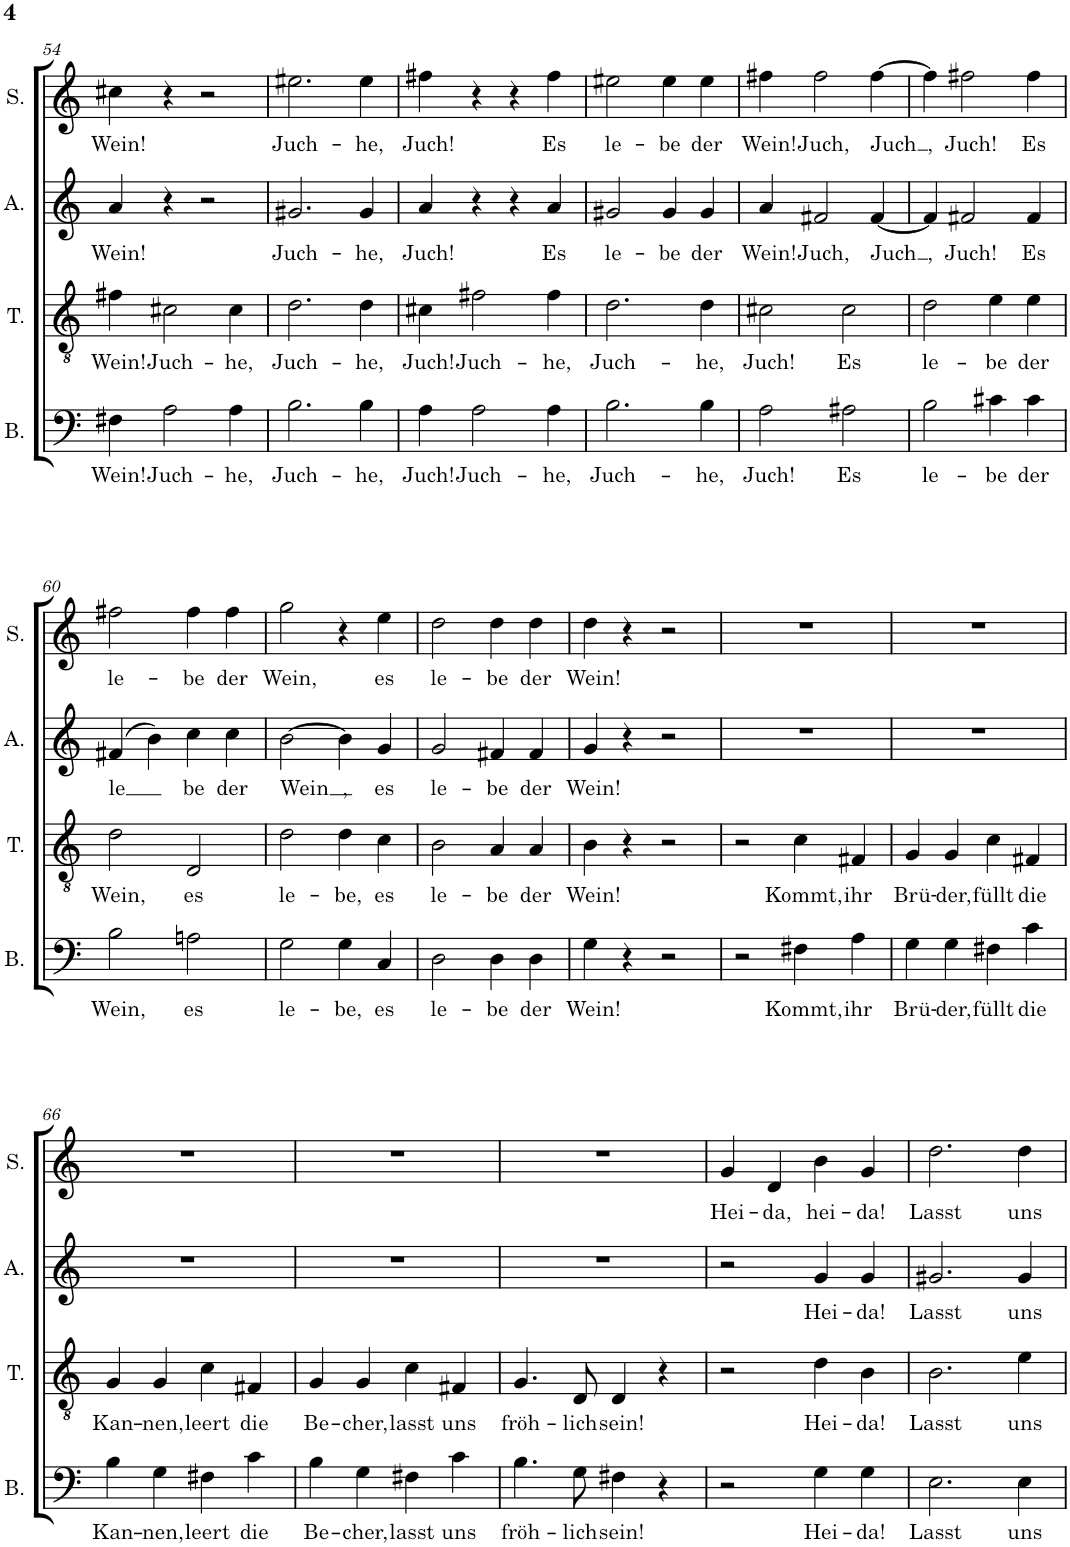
**kern	**text	**kern	**text	**kern	**text	**kern	**text
*part4	*part4	*part3	*part3	*part2	*part2	*part1	*part1
*staff4	*staff4	*staff3	*staff3	*staff2	*staff2	*staff1	*staff1
*I"Bass	*	*I"Tenor	*	*I"Alto	*	*I"Soprano	*
*I'B.	*	*I'T.	*	*I'A.	*	*I'S.	*
!!LO:PB:g=z
*clefF4	*	*clefGv2	*	*clefG2	*	*clefG2	*
*k[]	*	*k[]	*	*k[]	*	*k[]	*
*M4/4	*	*M4/4	*	*M4/4	*	*M4/4	*
*met(c)	*	*met(c)	*	*met(c)	*	*met(c)	*
=54	=54	=54	=54	=54	=54	=54	=54
!	!LO:LY:b	!	!LO:LY:b	!	!LO:LY:b	!	!LO:LY:b
4F#X\	Wein!	4f#X\	Wein!	4a/	Wein!	4cc#X\	Wein!
!	!LO:LY:b	!	!LO:LY:b	!	!	!	!
2A\	Juch-	2c#X\	Juch-	4r	.	4r	.
.	.	.	.	2r	.	2r	.
!	!LO:LY:b	!	!LO:LY:b	!	!	!	!
4A\	-he,	4c#\	-he,	.	.	.	.
=55	=55	=55	=55	=55	=55	=55	=55
!	!LO:LY:b	!	!LO:LY:b	!	!LO:LY:b	!	!LO:LY:b
2.B\	Juch-	2.d\	Juch-	2.g#X/	Juch-	2.ee#X\	Juch-
!	!LO:LY:b	!	!LO:LY:b	!	!LO:LY:b	!	!LO:LY:b
4B\	-he,	4d\	-he,	4g#/	-he,	4ee#\	-he,
=56	=56	=56	=56	=56	=56	=56	=56
!	!LO:LY:b	!	!LO:LY:b	!	!LO:LY:b	!	!LO:LY:b
4A\	Juch!	4c#X\	Juch!	4a/	Juch!	4ff#X\	Juch!
!	!LO:LY:b	!	!LO:LY:b	!	!	!	!
2A\	Juch-	2f#X\	Juch-	4r	.	4r	.
.	.	.	.	4r	.	4r	.
!	!LO:LY:b	!	!LO:LY:b	!	!LO:LY:b	!	!LO:LY:b
4A\	-he,	4f#\	-he,	4a/	Es	4ff#\	Es
=57	=57	=57	=57	=57	=57	=57	=57
!	!LO:LY:b	!	!LO:LY:b	!	!LO:LY:b	!	!LO:LY:b
2.B\	Juch-	2.d\	Juch-	2g#X/	le-	2ee#X\	le-
!	!	!	!	!	!LO:LY:b	!	!LO:LY:b
.	.	.	.	4g#/	-be	4ee#\	-be
!	!LO:LY:b	!	!LO:LY:b	!	!LO:LY:b	!	!LO:LY:b
4B\	-he,	4d\	-he,	4g#/	der	4ee#\	der
=58	=58	=58	=58	=58	=58	=58	=58
!	!LO:LY:b	!	!LO:LY:b	!	!LO:LY:b	!	!LO:LY:b
2A\	Juch!	2c#X\	Juch!	4a/	Wein!	4ff#X\	Wein!
!	!	!	!	!	!LO:LY:b	!	!LO:LY:b
.	.	.	.	2f#X/	Juch,	2ff#\	Juch,
!	!LO:LY:b	!	!LO:LY:b	!	!	!	!
2A#X\	Es	2c#\	Es	.	.	.	.
!	!	!	!	!	!LO:LY:b	!	!LO:LY:b
.	.	.	.	[4f#/	Juch	[4ff#\	Juch
=59	=59	=59	=59	=59	=59	=59	=59
!	!LO:LY:b	!	!LO:LY:b	!	!LO:LY:b	!	!LO:LY:b
2B\	le-	2d\	le-	4f#/]	,	4ff#\]	,
!	!	!	!	!	!LO:LY:b	!	!LO:LY:b
.	.	.	.	2f#X/	Juch!	2ff#X\	Juch!
!	!LO:LY:b	!	!LO:LY:b	!	!	!	!
4c#X\	-be	4e\	-be	.	.	.	.
!	!LO:LY:b	!	!LO:LY:b	!	!LO:LY:b	!	!LO:LY:b
4c#\	der	4e\	der	4f#/	Es	4ff#\	Es
!!LO:LB:g=z
=60	=60	=60	=60	=60	=60	=60	=60
!	!LO:LY:b	!	!LO:LY:b	!	!LO:LY:b	!	!LO:LY:b
2B\	Wein,	2d\	Wein,	(4f#X/	le	2ff#X\	le-
.	.	.	.	4b\)	.	.	.
!	!LO:LY:b	!	!LO:LY:b	!	!LO:LY:b	!	!LO:LY:b
2An\	es	2D/	es	4cc\	be	4ff#\	-be
!	!	!	!	!	!LO:LY:b	!	!LO:LY:b
.	.	.	.	4cc\	der	4ff#\	der
=61	=61	=61	=61	=61	=61	=61	=61
!	!LO:LY:b	!	!LO:LY:b	!	!LO:LY:b	!	!LO:LY:b
2G\	le-	2d\	le-	[2b\	Wein	2gg\	Wein,
!	!LO:LY:b	!	!LO:LY:b	!	!LO:LY:b	!	!
4G\	-be,	4d\	-be,	4b\]	,	4r	.
!	!LO:LY:b	!	!LO:LY:b	!	!LO:LY:b	!	!LO:LY:b
4C/	es	4c\	es	4g/	es	4ee\	es
=62	=62	=62	=62	=62	=62	=62	=62
!	!LO:LY:b	!	!LO:LY:b	!	!LO:LY:b	!	!LO:LY:b
2D\	le-	2B\	le-	2g/	le-	2dd\	le-
!	!LO:LY:b	!	!LO:LY:b	!	!LO:LY:b	!	!LO:LY:b
4D\	-be	4A/	-be	4f#X/	-be	4dd\	-be
!	!LO:LY:b	!	!LO:LY:b	!	!LO:LY:b	!	!LO:LY:b
4D\	der	4A/	der	4f#/	der	4dd\	der
=63	=63	=63	=63	=63	=63	=63	=63
!	!LO:LY:b	!	!LO:LY:b	!	!LO:LY:b	!	!LO:LY:b
4G\	Wein!	4B\	Wein!	4g/	Wein!	4dd\	Wein!
4r	.	4r	.	4r	.	4r	.
2r	.	2r	.	2r	.	2r	.
=64	=64	=64	=64	=64	=64	=64	=64
2r	.	2r	.	1r	.	1r	.
!	!LO:LY:b	!	!LO:LY:b	!	!	!	!
4F#X\	Kommt,	4c\	Kommt,	.	.	.	.
!	!LO:LY:b	!	!LO:LY:b	!	!	!	!
4A\	ihr	4F#X/	ihr	.	.	.	.
=65	=65	=65	=65	=65	=65	=65	=65
!	!LO:LY:b	!	!LO:LY:b	!	!	!	!
4G\	Brü-	4G/	Brü-	1r	.	1r	.
!	!LO:LY:b	!	!LO:LY:b	!	!	!	!
4G\	-der,	4G/	-der,	.	.	.	.
!	!LO:LY:b	!	!LO:LY:b	!	!	!	!
4F#X\	füllt	4c\	füllt	.	.	.	.
!	!LO:LY:b	!	!LO:LY:b	!	!	!	!
4c\	die	4F#X/	die	.	.	.	.
!!LO:LB:g=z
=66	=66	=66	=66	=66	=66	=66	=66
!	!LO:LY:b	!	!LO:LY:b	!	!	!	!
4B\	Kan-	4G/	Kan-	1r	.	1r	.
!	!LO:LY:b	!	!LO:LY:b	!	!	!	!
4G\	-nen,	4G/	-nen,	.	.	.	.
!	!LO:LY:b	!	!LO:LY:b	!	!	!	!
4F#X\	leert	4c\	leert	.	.	.	.
!	!LO:LY:b	!	!LO:LY:b	!	!	!	!
4c\	die	4F#X/	die	.	.	.	.
=67	=67	=67	=67	=67	=67	=67	=67
!	!LO:LY:b	!	!LO:LY:b	!	!	!	!
4B\	Be-	4G/	Be-	1r	.	1r	.
!	!LO:LY:b	!	!LO:LY:b	!	!	!	!
4G\	-cher,	4G/	-cher,	.	.	.	.
!	!LO:LY:b	!	!LO:LY:b	!	!	!	!
4F#X\	lasst	4c\	lasst	.	.	.	.
!	!LO:LY:b	!	!LO:LY:b	!	!	!	!
4c\	uns	4F#X/	uns	.	.	.	.
=68	=68	=68	=68	=68	=68	=68	=68
!	!LO:LY:b	!	!LO:LY:b	!	!	!	!
4.B\	fröh-	4.G/	fröh-	1r	.	1r	.
!	!LO:LY:b	!	!LO:LY:b	!	!	!	!
8G\	-lich	8D/	-lich	.	.	.	.
!	!LO:LY:b	!	!LO:LY:b	!	!	!	!
4F#X\	sein!	4D/	sein!	.	.	.	.
4r	.	4r	.	.	.	.	.
=69	=69	=69	=69	=69	=69	=69	=69
!	!	!	!	!	!	!	!LO:LY:b
2r	.	2r	.	2r	.	4g/	Hei-
!	!	!	!	!	!	!	!LO:LY:b
.	.	.	.	.	.	4d/	-da,
!	!LO:LY:b	!	!LO:LY:b	!	!LO:LY:b	!	!LO:LY:b
4G\	Hei-	4d\	Hei-	4g/	Hei-	4b\	hei-
!	!LO:LY:b	!	!LO:LY:b	!	!LO:LY:b	!	!LO:LY:b
4G\	-da!	4B\	-da!	4g/	-da!	4g/	-da!
=70	=70	=70	=70	=70	=70	=70	=70
!	!LO:LY:b	!	!LO:LY:b	!	!LO:LY:b	!	!LO:LY:b
2.E\	Lasst	2.B\	Lasst	2.g#X/	Lasst	2.dd\	Lasst
!	!LO:LY:b	!	!LO:LY:b	!	!LO:LY:b	!	!LO:LY:b
4E\	uns	4e\	uns	4g#/	uns	4dd\	uns
=	=	=	=	=	=	=	=
*-	*-	*-	*-	*-	*-	*-	*-
